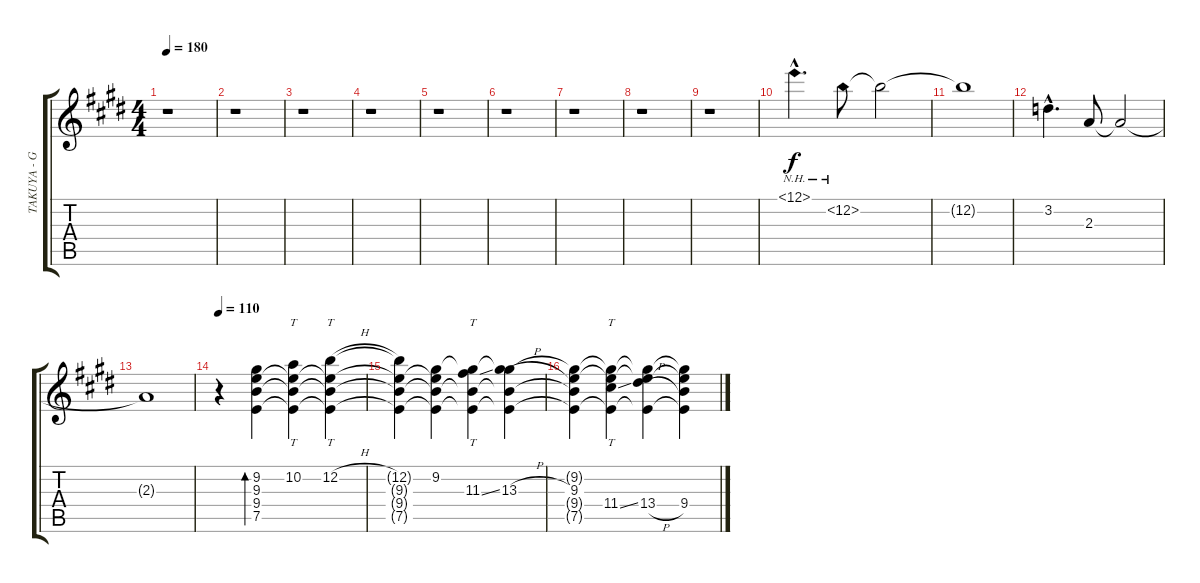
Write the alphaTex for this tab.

\track ("TAKUYA - Guitar 2" "TAKUYA - G") {instrument overdrivenguitar}
\staff {score tabs}
\tuning (E4 B3 G3 D3 A2 E2) {hide}
\ts (4 4)
\tempo 180
\clef g2
\ks e
r.1{dy f} |
r.1 |
r.1 |
r.1 |
r.1 |
r.1 |
r.1 |
r.1 |
r.1 |
12.1{nh hac}.4{d volume 13} 12.2{nh}.8 12.2{t}.2 |
12.2{t}.1 |
3.2{hac}.4{d} 2.3.8 2.3{t}.2 |
2.3{t}.1 |
\tempo 110
r.4 (9.2 9.3 9.4 7.5).4{bd 480} (10.2 9.3{t} 9.4{t} 7.5{t}).4{tt} (12.2{h} 9.3{t} 9.4{t} 7.5{t}).4{tt} |
(12.2{t} 9.3{t} 9.4{t} 7.5{t}).4 (9.2 9.3{t} 9.4{t} 7.5{t}).4 (9.2{t} 11.3{ss} 9.4{t} 7.5{t}).4{tt} (9.2{t} 13.3{h} 9.4{t} 7.5{t}).4 |
(9.2{t} 9.3 9.4{t} 7.5{t}).4 (9.2{t} 9.3{t} 11.4{ss} 7.5{t}).4{tt} (9.2{t} 9.3{t} 13.4{h} 7.5{t}).4 (9.2{t} 9.3{t} 9.4 7.5{t}).4
